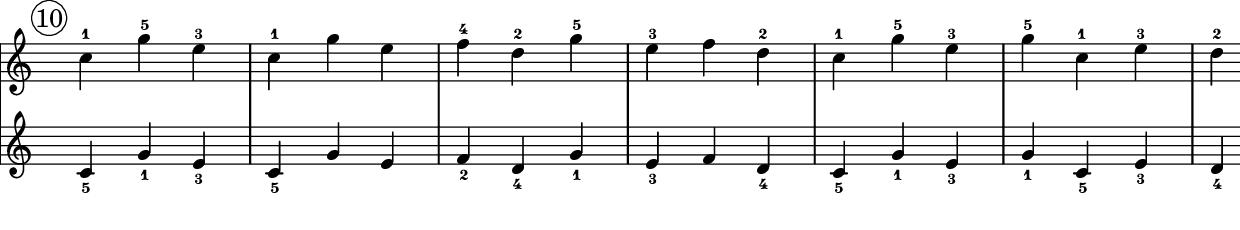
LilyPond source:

%% Generated by lilypond-book
%% Options: [indent=0\mm]
\include "lilypond-book-preamble.ly"


% ****************************************************************
% Start cut-&-pastable-section
% ****************************************************************



\paper {
  indent = 0\mm
}

\layout {
  
}





% ****************************************************************
% ly snippet:
% ****************************************************************
\sourcefileline 210

\include "italiano.ly" #(set-global-staff-size 17.82 )
destra = \relative do'' { { \mark \markup { \circle 10  } \time 3/4
    do-1 sol'-5 mi-3 | do-1 sol' mi | fa-4 re-2 sol-5 | mi-3 fa re-2 | do-1 sol'-5 mi-3 | sol-5 do,-1 mi-3 | re-2 sol-5 fa | mi sol-5 do,-1 \bar "|." } }
sinistra = \relative do' { { \override Fingering #'direction = #DOWN
    do-5 sol'-1 mi-3 | do-5 sol' mi | fa-2 re-4 sol-1 | mi-3 fa re-4 | do-5 sol'-1 mi-3 | sol-1 do,-5 mi-3 | re-4 sol-1 fa | mi sol-1 do,-5 \bar "|." } }
\paper {    #(set-paper-size "a4")  ragged-last = ##f }
\score { <<
\new PianoStaff <<  
\new Staff   << 
   \clef "treble" \override Staff.TimeSignature #'transparent = ##t
   \override Stem #'direction = #down      \destra             >>
\new Staff   <<
   \clef "treble" \override Staff.TimeSignature #'transparent = ##t
   \override Stem #'direction = #up           \sinistra        >>
>> >>
\layout { indent = #0 line-width = #268 } }



% ****************************************************************
% end ly snippet
% ****************************************************************
